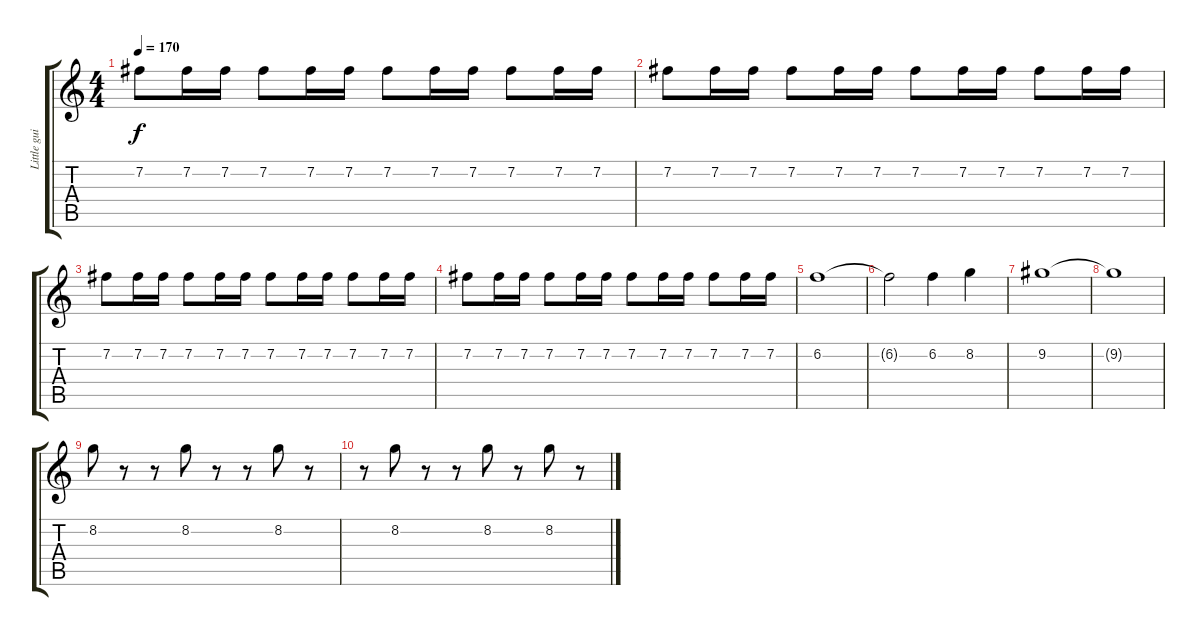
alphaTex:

\track ("Little guitar" "Little gui") {instrument acousticguitarsteel}
\staff {score tabs}
\tuning (E4 B3 G3 D3 A2 E2) {hide}
\ts (4 4)
\tempo 170
\clef g2
\ks c
7.2.8{dy f} 7.2.16 7.2.16 7.2.8 7.2.16 7.2.16 7.2.8 7.2.16 7.2.16 7.2.8 7.2.16 7.2.16 |
7.2.8 7.2.16 7.2.16 7.2.8 7.2.16 7.2.16 7.2.8 7.2.16 7.2.16 7.2.8 7.2.16 7.2.16 |
7.2.8 7.2.16 7.2.16 7.2.8 7.2.16 7.2.16 7.2.8 7.2.16 7.2.16 7.2.8 7.2.16 7.2.16 |
7.2.8 7.2.16 7.2.16 7.2.8 7.2.16 7.2.16 7.2.8 7.2.16 7.2.16 7.2.8 7.2.16 7.2.16 |
6.2.1 |
6.2{t}.2 6.2.4 8.2.4 |
9.2.1 |
9.2{t}.1 |
8.2.8 r.8 r.8 8.2.8 r.8 r.8 8.2.8 r.8 |
r.8 8.2.8 r.8 r.8 8.2.8 r.8 8.2.8 r.8
